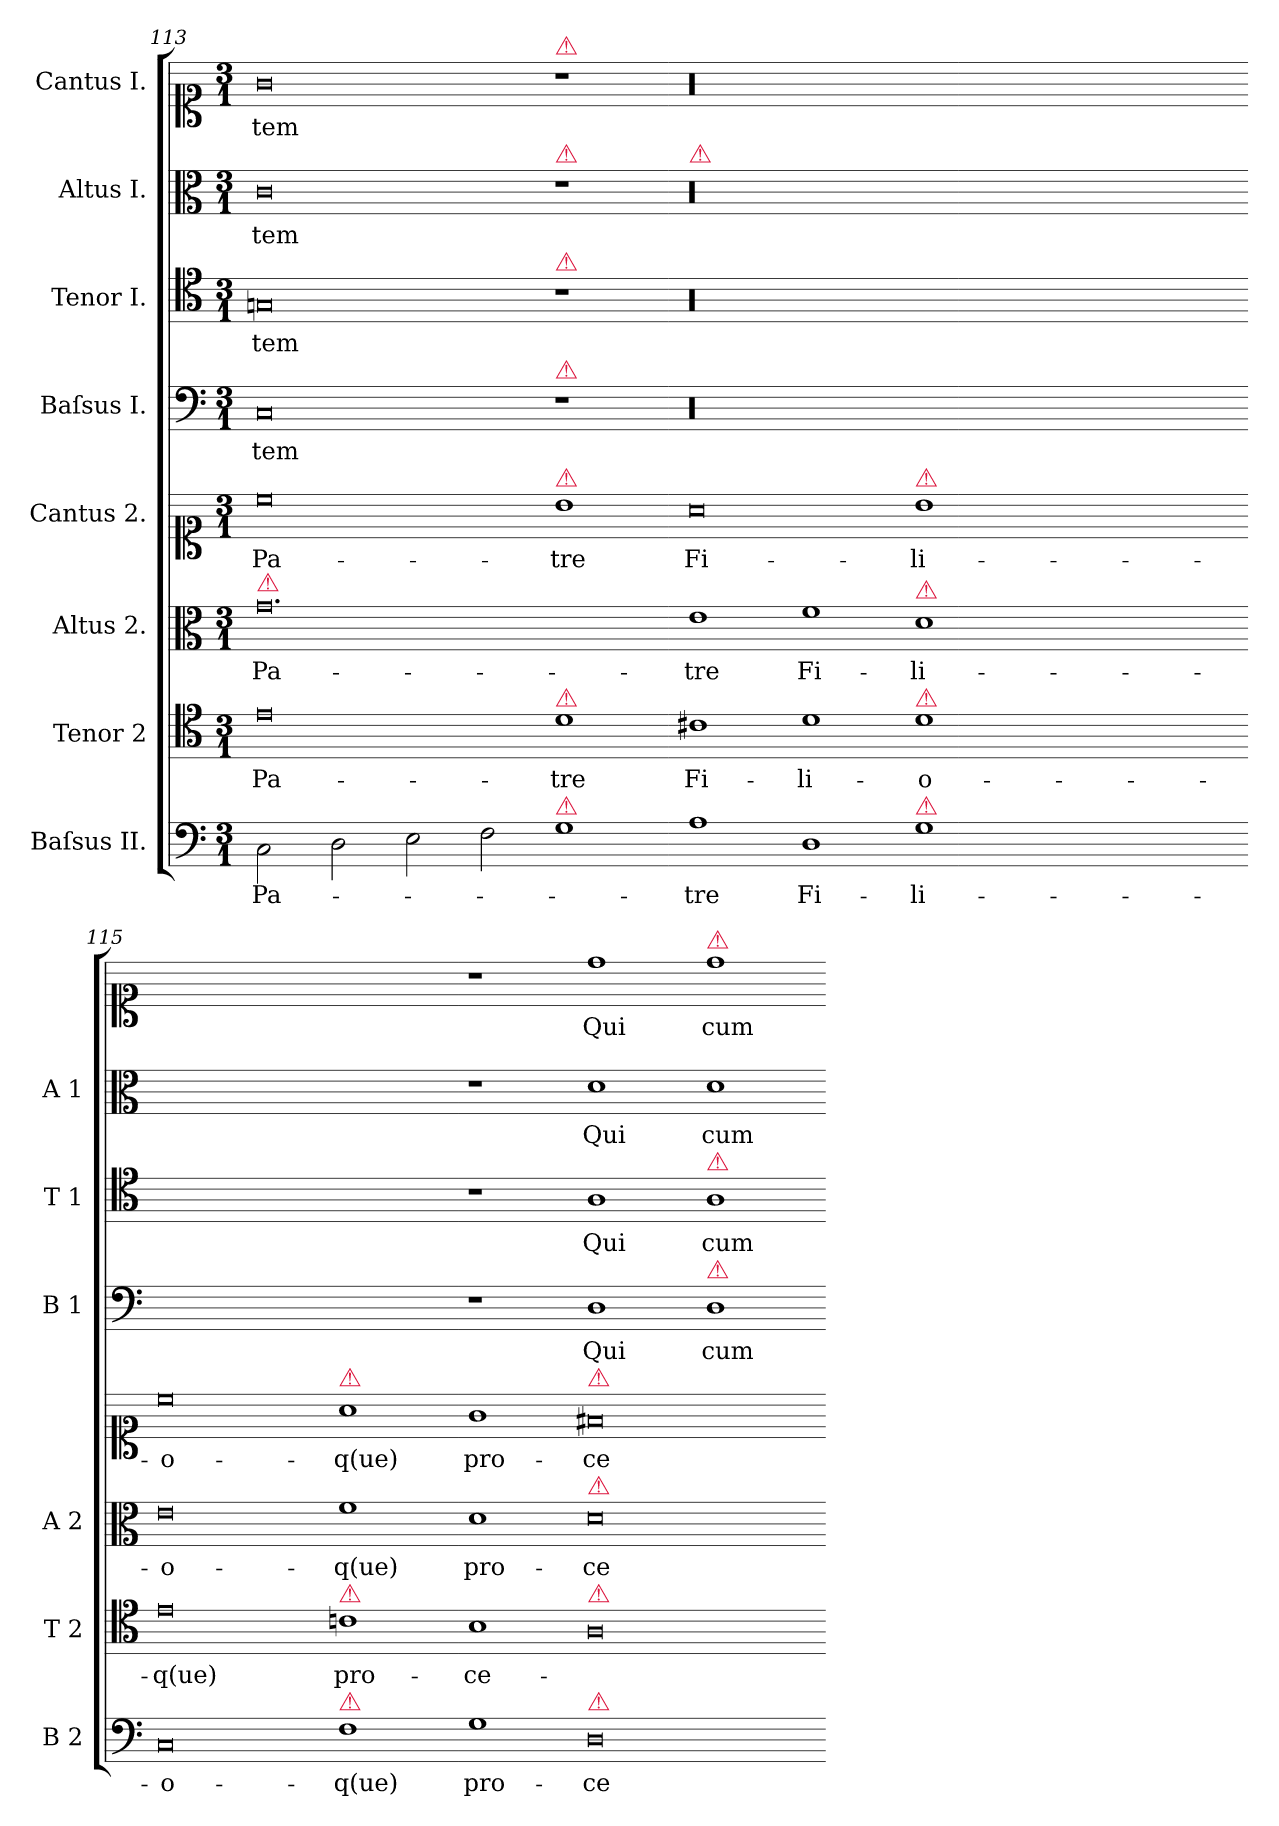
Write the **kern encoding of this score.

**kern	**text	**kern	**text	**kern	**text	**kern	**text	**kern	**text	**kern	**text	**kern	**text	**kern	**text
*part8	*part8	*part7	*part7	*part6	*part6	*part5	*part5	*part4	*part4	*part3	*part3	*part2	*part2	*part1	*part1
*staff8	*staff8	*staff7	*staff7	*staff6	*staff6	*staff5	*staff5	*staff4	*staff4	*staff3	*staff3	*staff2	*staff2	*staff1	*staff1
*I"Baſsus II.	*	*I"Tenor 2	*	*I"Altus 2.	*	*I"Cantus 2.	*	*I"Baſsus I.	*	*I"Tenor I.	*	*I"Altus I.	*	*I"Cantus I.	*
*I'B 2	*	*I'T 2	*	*I'A 2	*	*	*	*I'B 1	*	*I'T 1	*	*I'A 1	*	*	*
*clefF4	*	*clefC4	*	*clefC3	*	*clefC1	*	*clefF4	*	*clefC4	*	*clefC3	*	*clefC1	*
*k[]	*	*k[]	*	*k[]	*	*k[]	*	*k[]	*	*k[]	*	*k[]	*	*k[]	*
*a:	*	*a:	*	*a:	*	*a:	*	*a:	*	*a:	*	*a:	*	*a:	*
*M3/1	*	*M3/1	*	*M3/1	*	*M3/1	*	*M3/1	*	*M3/1	*	*M3/1	*	*M3/1	*
=113	=113	=113	=113	=113	=113	=113	=113	=113	=113	=113	=113	=113	=113	=113	=113
!	!	!	!	!LO:TX:a:color=crimson:t=⚠	!	!	!	!	!	!	!	!	!	!	!
2C\	Pa-	0e	Pa-	0.g	Pa-	0cc	Pa-	0C	-tem	0Gn	-tem	0c	-tem	0g	-tem
2D\	.	.	.	.	.	.	.	.	.	.	.	.	.	.	.
2E\	.	.	.	.	.	.	.	.	.	.	.	.	.	.	.
2F\	.	.	.	.	.	.	.	.	.	.	.	.	.	.	.
!	!	!	!	!	!	!	!	!	!	!	!	!	!	!LO:TX:a:color=crimson:t=⚠	!
!	!	!	!	!	!	!	!	!	!	!	!	!LO:TX:a:color=crimson:t=⚠	!	!	!
!	!	!	!	!	!	!	!	!	!	!LO:TX:a:color=crimson:t=⚠	!	!	!	!	!
!	!	!	!	!	!	!	!	!LO:TX:a:color=crimson:t=⚠	!	!	!	!	!	!	!
!	!	!	!	!	!	!LO:TX:a:color=crimson:t=⚠	!	!	!	!	!	!	!	!	!
!	!	!LO:TX:a:color=crimson:t=⚠	!	!	!	!	!	!	!	!	!	!	!	!	!
!LO:TX:a:color=crimson:t=⚠	!	!	!	!	!	!	!	!	!	!	!	!	!	!	!
1G	.	1d	-tre	.	.	1b	-tre	1r	.	1r	.	1r	.	1r	.
=114-	=114-	=114-	=114-	=114-	=114-	=114-	=114-	=114-	=114-	=114-	=114-	=114-	=114-	=114-	=114-
!	!	!	!	!	!	!	!	!	!	!	!	!LO:TX:a:color=crimson:t=⚠	!	!	!
1A	tre	1c#X	Fi-	1e	-tre	0a	Fi-	00.r	.	00.r	.	00.r	.	00.r	.
1D	Fi-	1d	-li-	1f	Fi-	.	.	.	.	.	.	.	.	.	.
!	!	!	!	!	!	!LO:TX:a:color=crimson:t=⚠	!	!	!	!	!	!	!	!	!
!	!	!	!	!LO:TX:a:color=crimson:t=⚠	!	!	!	!	!	!	!	!	!	!	!
!	!	!LO:TX:a:color=crimson:t=⚠	!	!	!	!	!	!	!	!	!	!	!	!	!
!LO:TX:a:color=crimson:t=⚠	!	!	!	!	!	!	!	!	!	!	!	!	!	!	!
1G	-li-	1d	-o-	1d	-li-	1b	-li-	.	.	.	.	.	.	.	.
0.ryy	.	0.ryy	.	0.ryy	.	0.ryy	.	.	.	.	.	.	.	.	.
=115-	=115-	=115-	=115-	=115-	=115-	=115-	=115-	=115-	=115-	=115-	=115-	=115-	=115-	=115-	=115-
0C	-o-	0e	-q(ue)	0e	-o-	0cc	-o-	0.ryy	.	0.ryy	.	0.ryy	.	0.ryy	.
!	!	!	!	!	!	!LO:TX:a:color=crimson:t=⚠	!	!	!	!	!	!	!	!	!
!	!	!LO:TX:a:color=crimson:t=⚠	!	!	!	!	!	!	!	!	!	!	!	!	!
!LO:TX:a:color=crimson:t=⚠	!	!	!	!	!	!	!	!	!	!	!	!	!	!	!
1F	-q(ue)	1cn	pro-	1f	-q(ue)	1a	-q(ue)	.	.	.	.	.	.	.	.
=116-	=116-	=116-	=116-	=116-	=116-	=116-	=116-	=116-	=116-	=116-	=116-	=116-	=116-	=116-	=116-
1G	pro-	1B	-ce-	1d	pro-	1g	pro-	1r	.	1r	.	1r	.	1r	.
!	!	!	!	!	!	!LO:TX:a:color=crimson:t=⚠	!	!	!	!	!	!	!	!	!
!	!	!	!	!LO:TX:a:color=crimson:t=⚠	!	!	!	!	!	!	!	!	!	!	!
!	!	!LO:TX:a:color=crimson:t=⚠	!	!	!	!	!	!	!	!	!	!	!	!	!
!LO:TX:a:color=crimson:t=⚠	!	!	!	!	!	!	!	!	!	!	!	!	!	!	!
0D	-ce-	0A	.	0d	-ce-	0f#X	-ce-	1D	Qui	1A	Qui	1d	Qui	1dd	Qui
!	!	!	!	!	!	!	!	!	!	!	!	!	!	!LO:TX:a:color=crimson:t=⚠	!
!	!	!	!	!	!	!	!	!	!	!LO:TX:a:color=crimson:t=⚠	!	!	!	!	!
!	!	!	!	!	!	!	!	!LO:TX:a:color=crimson:t=⚠	!	!	!	!	!	!	!
.	.	.	.	.	.	.	.	1D	cum	1A	cum	1d	cum	1dd	cum
=-	=-	=-	=-	=-	=-	=-	=-	=-	=-	=-	=-	=-	=-	=-	=-
*-	*-	*-	*-	*-	*-	*-	*-	*-	*-	*-	*-	*-	*-	*-	*-
